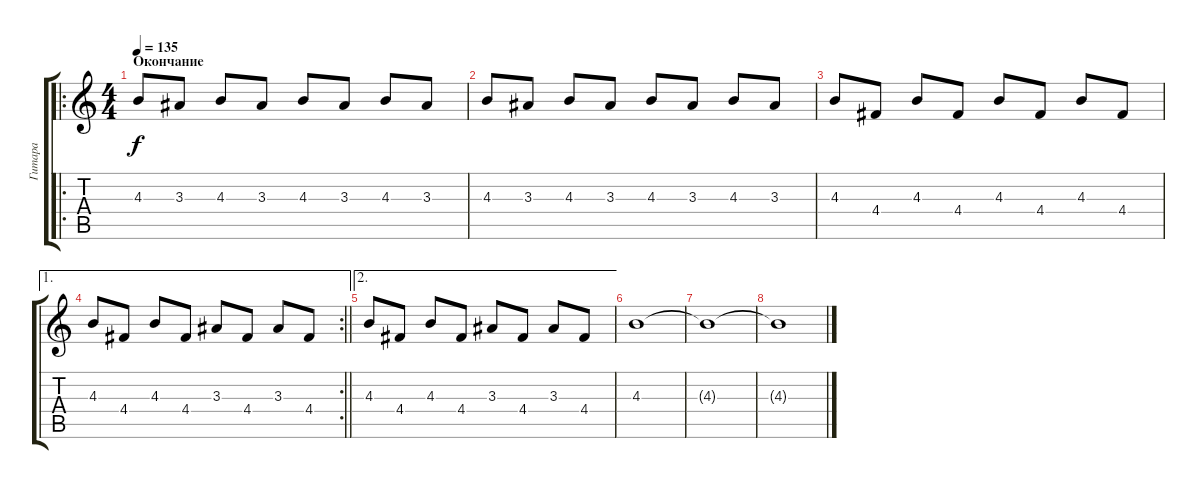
\track ("Гитара" "Гитара") {instrument overdrivenguitar}
\staff {score tabs}
\tuning (E4 B3 G3 D3 A2 E2) {hide}
\ro
\ts (4 4)
\section ("" "Окончание")
\tempo 135
\clef g2
\ks c
4.3.8{dy f} 3.3.8 4.3.8 3.3.8 4.3.8 3.3.8 4.3.8 3.3.8 |
4.3.8 3.3.8 4.3.8 3.3.8 4.3.8 3.3.8 4.3.8 3.3.8 |
4.3.8 4.4.8 4.3.8 4.4.8 4.3.8 4.4.8 4.3.8 4.4.8 |
\ae 1
\rc 2
\barLineRight lightlight
4.3.8 4.4.8 4.3.8 4.4.8 3.3.8 4.4.8 3.3.8 4.4.8 |
\ae 2
4.3.8 4.4.8 4.3.8 4.4.8 3.3.8 4.4.8 3.3.8 4.4.8 |
4.3.1 |
4.3{t}.1 |
4.3{t}.1
